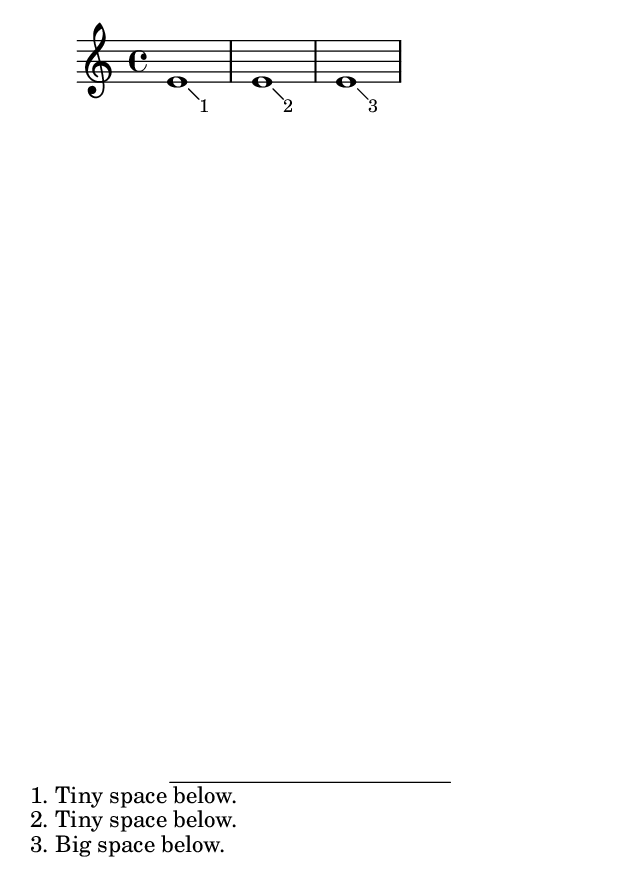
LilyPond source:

%% Generated by lilypond-book.py
%% Options: [exampleindent=10.16\mm,indent=0\mm,line-width=160\mm]
\include "lilypond-book-preamble.ly"


% ****************************************************************
% Start cut-&-pastable-section
% ****************************************************************



\paper {
  indent = 0\mm
  line-width = 160\mm
  % offset the left padding, also add 1mm as lilypond creates cropped
  % images with a little space on the right
  line-width = #(- line-width (* mm  3.000000) (* mm 1))
}

\layout {
  
}





% ****************************************************************
% ly snippet:
% ****************************************************************
\sourcefilename "/home/karlin/lilypond-git/input/regression/footnote-footer-padding.ly"
\sourcefileline 0
\version "2.16.0"
\header {
  texidoc = "The padding between a footnote and the footer can be tweaked."
}

% TODO: then why isn't it tweaked?

#(set-default-paper-size "a6")

\book {

  \relative c' {
    \footnote
                  \markup { \tiny 1 }
                  #'(1 . -1)
                  \markup { 1. Tiny space below. }
    e1

    \footnote
                  \markup { \tiny 2 }
                  #'(1 . -1)
                  \markup { 2. Tiny space below. }
    e1

    \footnote
                  \markup { \tiny 3 }
                  #'(1 . -1)
                  \markup { 3. Big space below. }
    e1
}}



% ****************************************************************
% end ly snippet
% ****************************************************************
